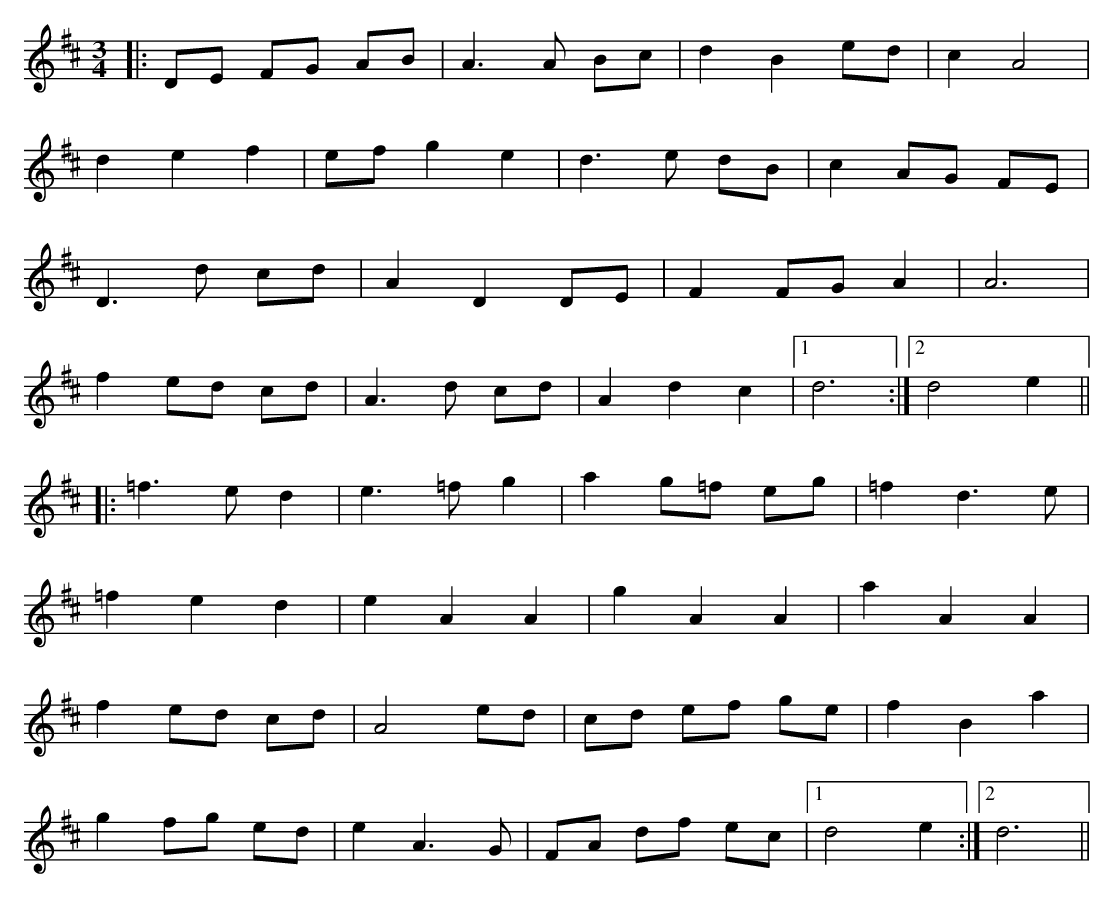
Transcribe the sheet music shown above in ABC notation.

X:1
M:3/4
K:D
|: DE FG AB| A3 A Bc| d2 B2 ed| c2 A4|
 d2 e2 f2| ef g2 e2| d3 e dB| c2 AG FE|
 D3 d cd| A2 D2 DE| F2 FG A2| A6|
 f2 ed cd| A3 d cd| A2 d2 c2|1 d6:|2 d4 e2||
|: =f3 e d2| e3 =f g2| a2 g=f eg| =f2 d3 e|
 =f2 e2 d2| e2 A2 A2| g2 A2 A2| a2 A2 A2|
 f2 ed cd| A4 ed| cd ef ge| f2 B2 a2|
 g2 fg ed| e2 A3 G| FA df ec|1 d4 e2:|2 d6||
